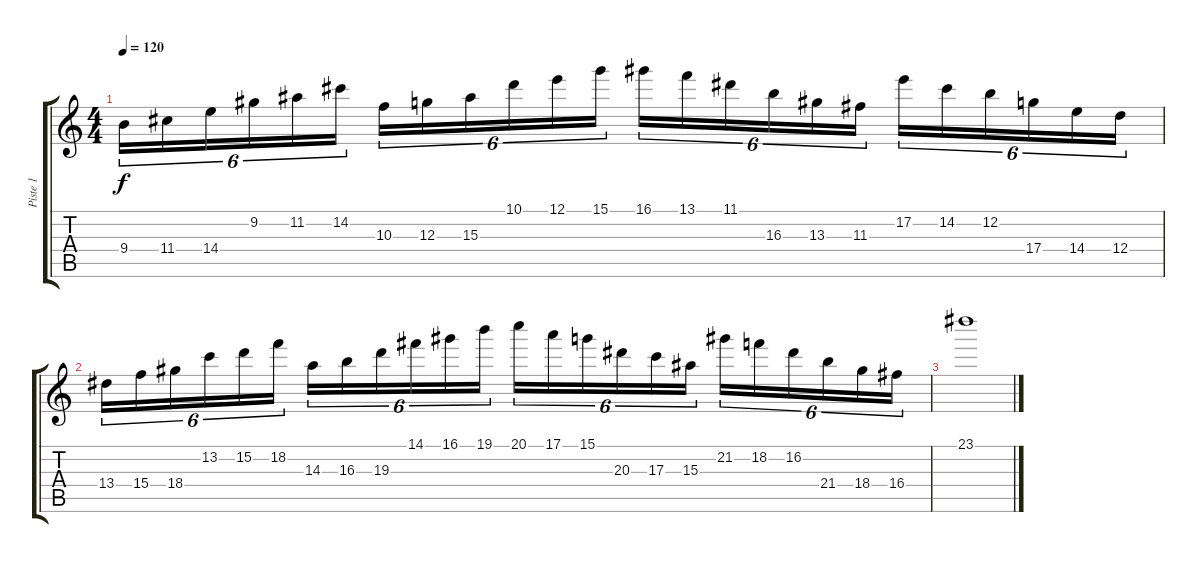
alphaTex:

\track ("Piste 1" "Piste 1") {instrument distortionguitar}
\staff {score tabs}
\tuning (E4 B3 G3 D3 A2 E2) {hide}
\ts (4 4)
\tempo 120
\clef g2
\ks c
9.4.16{tu (6 4) dy f instrument distortionguitar} 11.4.16{tu (6 4)} 14.4.16{tu (6 4)} 9.2.16{tu (6 4)} 11.2.16{tu (6 4)} 14.2.16{tu (6 4)} 10.3.16{tu (6 4)} 12.3.16{tu (6 4)} 15.3.16{tu (6 4)} 10.1.16{tu (6 4)} 12.1.16{tu (6 4)} 15.1.16{tu (6 4)} 16.1.16{tu (6 4)} 13.1.16{tu (6 4)} 11.1.16{tu (6 4)} 16.3.16{tu (6 4)} 13.3.16{tu (6 4)} 11.3.16{tu (6 4)} 17.2.16{tu (6 4)} 14.2.16{tu (6 4)} 12.2.16{tu (6 4)} 17.4.16{tu (6 4)} 14.4.16{tu (6 4)} 12.4.16{tu (6 4)} |
13.4.16{tu (6 4)} 15.4.16{tu (6 4)} 18.4.16{tu (6 4)} 13.2.16{tu (6 4)} 15.2.16{tu (6 4)} 18.2.16{tu (6 4)} 14.3.16{tu (6 4)} 16.3.16{tu (6 4)} 19.3.16{tu (6 4)} 14.1.16{tu (6 4)} 16.1.16{tu (6 4)} 19.1.16{tu (6 4)} 20.1.16{tu (6 4)} 17.1.16{tu (6 4)} 15.1.16{tu (6 4)} 20.3.16{tu (6 4)} 17.3.16{tu (6 4)} 15.3.16{tu (6 4)} 21.2.16{tu (6 4)} 18.2.16{tu (6 4)} 16.2.16{tu (6 4)} 21.4.16{tu (6 4)} 18.4.16{tu (6 4)} 16.4.16{tu (6 4)} |
23.1.1
